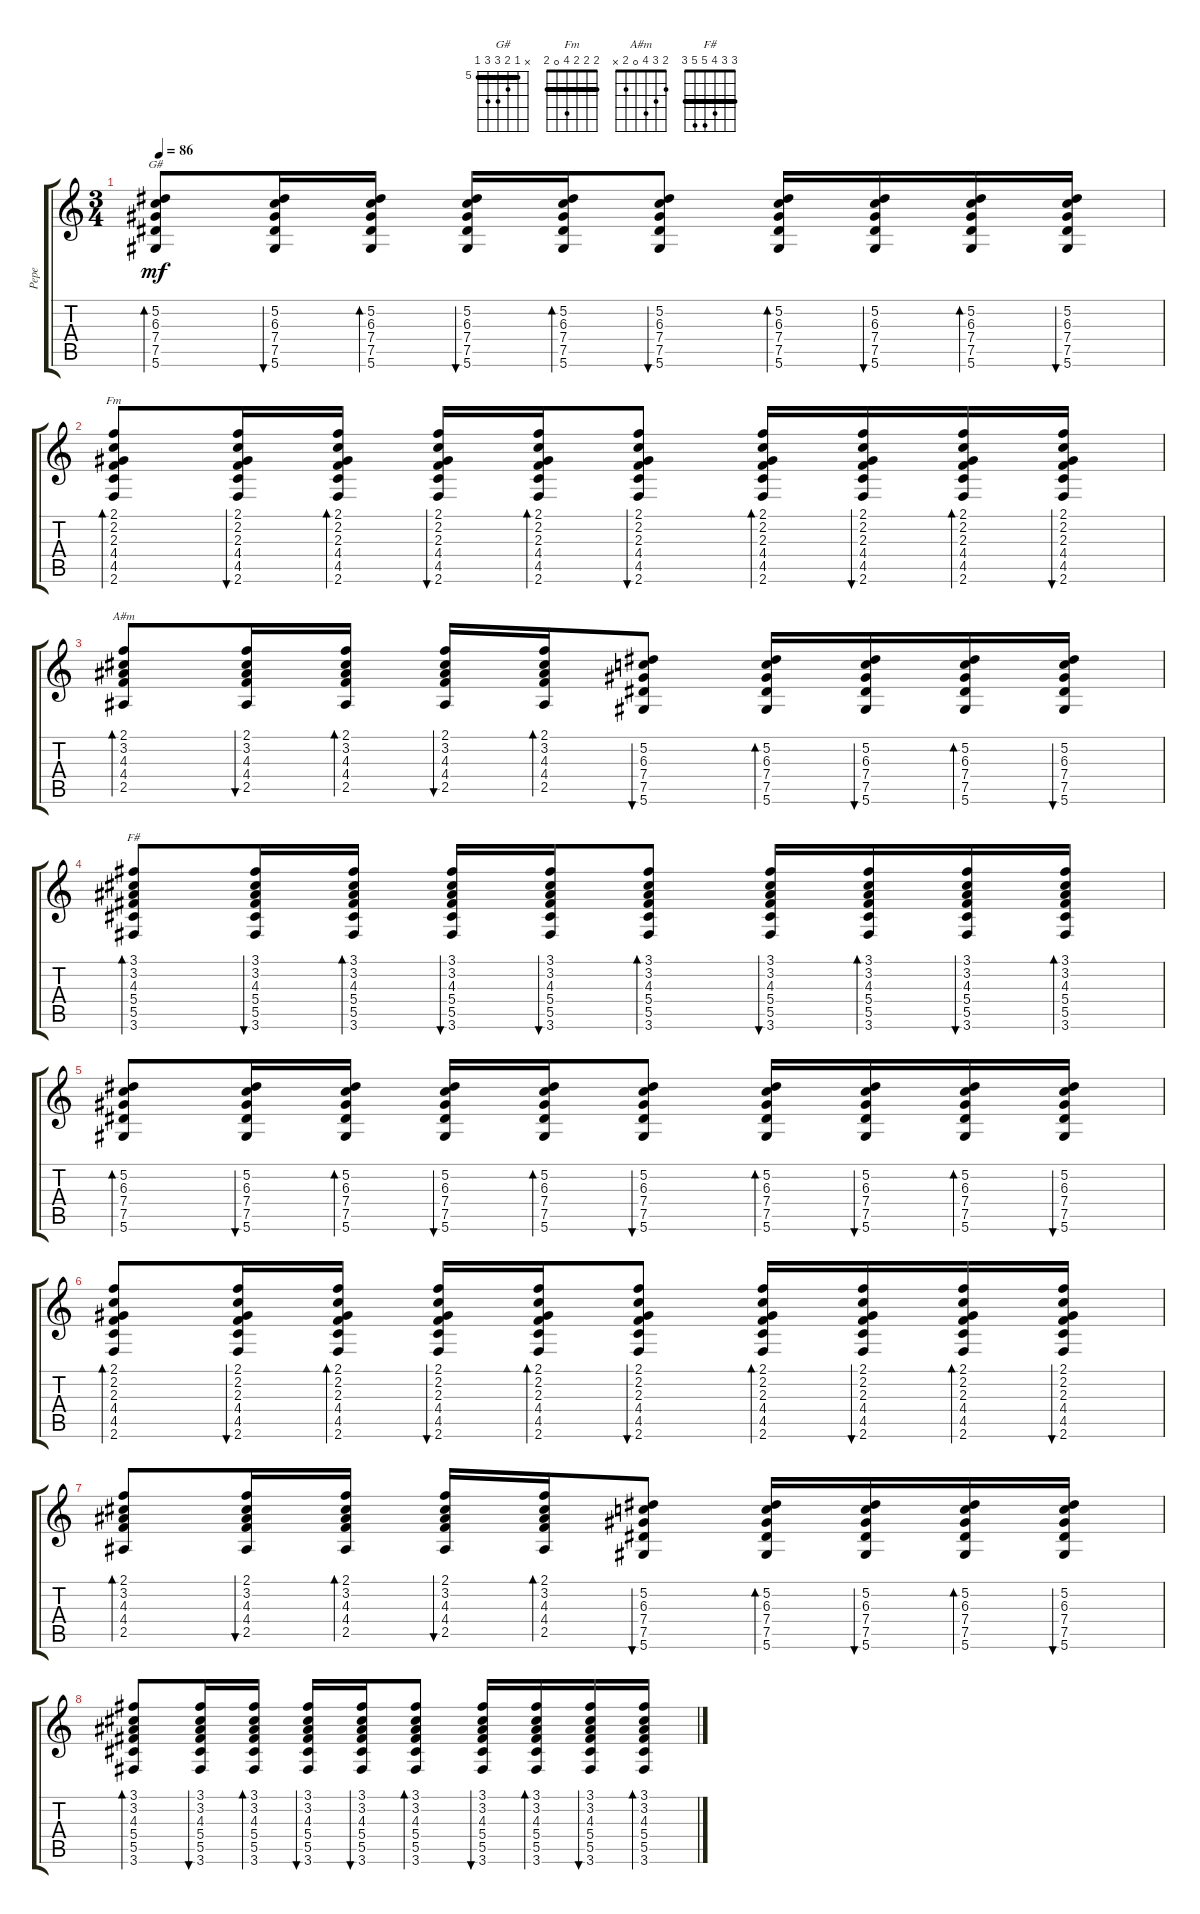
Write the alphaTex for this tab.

\track ("Pepe" "Pepe") {instrument acousticguitarsteel}
\staff {score tabs}
\tuning (Eb4 Bb3 Gb3 Db3 Ab2 Eb2) {hide}
\chord ("G#" x 5 6 7 7 5) {firstfret 5 barre 5}
\chord ("Fm" 2 2 2 4 0 2) {barre 2}
\chord ("A#m" 2 3 4 0 2 x)
\chord ("F#" 3 3 4 5 5 3) {barre 3}
\ts (3 4)
\tempo 86
\clef g2
\ks c
(5.2 6.3 7.4 7.5 5.6).8{bd 30 ch "G#" dy mf} (5.2 6.3 7.4 7.5 5.6).16{bu 30} (5.2 6.3 7.4 7.5 5.6).16{bd 30} (5.2 6.3 7.4 7.5 5.6).16{bu 30} (5.2 6.3 7.4 7.5 5.6).16{bd 30} (5.2 6.3 7.4 7.5 5.6).8{bu 30} (5.2 6.3 7.4 7.5 5.6).16{bd 30} (5.2 6.3 7.4 7.5 5.6).16{bu 30} (5.2 6.3 7.4 7.5 5.6).16{bd 30} (5.2 6.3 7.4 7.5 5.6).16{bu 30} |
(2.1 2.2 2.3 4.4 4.5 2.6).8{bd 30 ch "Fm"} (2.1 2.2 2.3 4.4 4.5 2.6).16{bu 30} (2.1 2.2 2.3 4.4 4.5 2.6).16{bd 30} (2.1 2.2 2.3 4.4 4.5 2.6).16{bu 30} (2.1 2.2 2.3 4.4 4.5 2.6).16{bd 30} (2.1 2.2 2.3 4.4 4.5 2.6).8{bu 30} (2.1 2.2 2.3 4.4 4.5 2.6).16{bd 30} (2.1 2.2 2.3 4.4 4.5 2.6).16{bu 30} (2.1 2.2 2.3 4.4 4.5 2.6).16{bd 30} (2.1 2.2 2.3 4.4 4.5 2.6).16{bu 30} |
(2.1 3.2 4.3 4.4 2.5).8{bd 30 ch "A#m"} (2.1 3.2 4.3 4.4 2.5).16{bu 30} (2.1 3.2 4.3 4.4 2.5).16{bd 30} (2.1 3.2 4.3 4.4 2.5).16{bu 30} (2.1 3.2 4.3 4.4 2.5).16{bd 30} (5.2 6.3 7.4 7.5 5.6).8{bu 30} (5.2 6.3 7.4 7.5 5.6).16{bd 30} (5.2 6.3 7.4 7.5 5.6).16{bu 30} (5.2 6.3 7.4 7.5 5.6).16{bd 30} (5.2 6.3 7.4 7.5 5.6).16{bu 30} |
(3.1 3.2 4.3 5.4 5.5 3.6).8{bd 30 ch "F#"} (3.1 3.2 4.3 5.4 5.5 3.6).16{bu 30} (3.1 3.2 4.3 5.4 5.5 3.6).16{bd 30} (3.1 3.2 4.3 5.4 5.5 3.6).16{bu 30} (3.1 3.2 4.3 5.4 5.5 3.6).16{bu 30} (3.1 3.2 4.3 5.4 5.5 3.6).8{bd 30} (3.1 3.2 4.3 5.4 5.5 3.6).16{bu 30} (3.1 3.2 4.3 5.4 5.5 3.6).16{bd 30} (3.1 3.2 4.3 5.4 5.5 3.6).16{bu 30} (3.1 3.2 4.3 5.4 5.5 3.6).16{bd 30} |
(5.2 6.3 7.4 7.5 5.6).8{bd 30} (5.2 6.3 7.4 7.5 5.6).16{bu 30} (5.2 6.3 7.4 7.5 5.6).16{bd 30} (5.2 6.3 7.4 7.5 5.6).16{bu 30} (5.2 6.3 7.4 7.5 5.6).16{bd 30} (5.2 6.3 7.4 7.5 5.6).8{bu 30} (5.2 6.3 7.4 7.5 5.6).16{bd 30} (5.2 6.3 7.4 7.5 5.6).16{bu 30} (5.2 6.3 7.4 7.5 5.6).16{bd 30} (5.2 6.3 7.4 7.5 5.6).16{bu 30} |
(2.1 2.2 2.3 4.4 4.5 2.6).8{bd 30} (2.1 2.2 2.3 4.4 4.5 2.6).16{bu 30} (2.1 2.2 2.3 4.4 4.5 2.6).16{bd 30} (2.1 2.2 2.3 4.4 4.5 2.6).16{bu 30} (2.1 2.2 2.3 4.4 4.5 2.6).16{bd 30} (2.1 2.2 2.3 4.4 4.5 2.6).8{bu 30} (2.1 2.2 2.3 4.4 4.5 2.6).16{bd 30} (2.1 2.2 2.3 4.4 4.5 2.6).16{bu 30} (2.1 2.2 2.3 4.4 4.5 2.6).16{bd 30} (2.1 2.2 2.3 4.4 4.5 2.6).16{bu 30} |
(2.1 3.2 4.3 4.4 2.5).8{bd 30} (2.1 3.2 4.3 4.4 2.5).16{bu 30} (2.1 3.2 4.3 4.4 2.5).16{bd 30} (2.1 3.2 4.3 4.4 2.5).16{bu 30} (2.1 3.2 4.3 4.4 2.5).16{bd 30} (5.2 6.3 7.4 7.5 5.6).8{bu 30} (5.2 6.3 7.4 7.5 5.6).16{bd 30} (5.2 6.3 7.4 7.5 5.6).16{bu 30} (5.2 6.3 7.4 7.5 5.6).16{bd 30} (5.2 6.3 7.4 7.5 5.6).16{bu 30} |
(3.1 3.2 4.3 5.4 5.5 3.6).8{bd 30} (3.1 3.2 4.3 5.4 5.5 3.6).16{bu 30} (3.1 3.2 4.3 5.4 5.5 3.6).16{bd 30} (3.1 3.2 4.3 5.4 5.5 3.6).16{bu 30} (3.1 3.2 4.3 5.4 5.5 3.6).16{bu 30} (3.1 3.2 4.3 5.4 5.5 3.6).8{bd 30} (3.1 3.2 4.3 5.4 5.5 3.6).16{bu 30} (3.1 3.2 4.3 5.4 5.5 3.6).16{bd 30} (3.1 3.2 4.3 5.4 5.5 3.6).16{bu 30} (3.1 3.2 4.3 5.4 5.5 3.6).16{bd 30}
